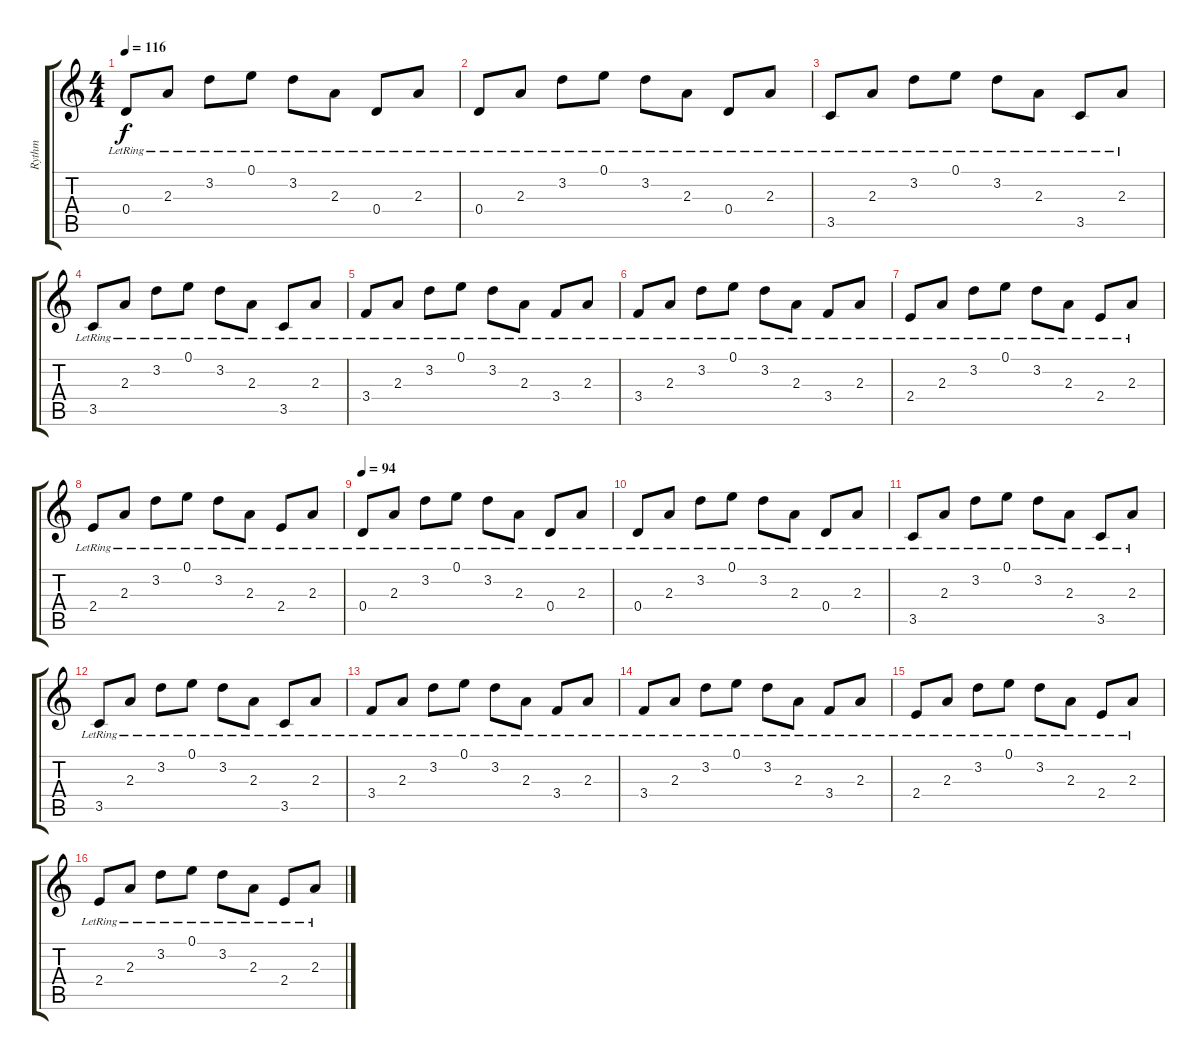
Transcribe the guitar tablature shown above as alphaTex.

\track ("Rythm" "Rythm") {instrument electricguitarclean}
\staff {score tabs}
\tuning (E4 B3 G3 D3 A2 E2) {hide}
\ts (4 4)
\tempo 116
\clef g2
\ks c
0.4{lr}.8{dy f} 2.3{lr}.8 3.2{lr}.8 0.1{lr}.8 3.2{lr}.8 2.3{lr}.8 0.4{lr}.8 2.3{lr}.8 |
0.4{lr}.8 2.3{lr}.8 3.2{lr}.8 0.1{lr}.8 3.2{lr}.8 2.3{lr}.8 0.4{lr}.8 2.3{lr}.8 |
3.5{lr}.8 2.3{lr}.8 3.2{lr}.8 0.1{lr}.8 3.2{lr}.8 2.3{lr}.8 3.5{lr}.8 2.3{lr}.8 |
3.5{lr}.8 2.3{lr}.8 3.2{lr}.8 0.1{lr}.8 3.2{lr}.8 2.3{lr}.8 3.5{lr}.8 2.3{lr}.8 |
3.4{lr}.8 2.3{lr}.8 3.2{lr}.8 0.1{lr}.8 3.2{lr}.8 2.3{lr}.8 3.4{lr}.8 2.3{lr}.8 |
3.4{lr}.8 2.3{lr}.8 3.2{lr}.8 0.1{lr}.8 3.2{lr}.8 2.3{lr}.8 3.4{lr}.8 2.3{lr}.8 |
2.4{lr}.8 2.3{lr}.8 3.2{lr}.8 0.1{lr}.8 3.2{lr}.8 2.3{lr}.8 2.4{lr}.8 2.3{lr}.8 |
2.4{lr}.8 2.3{lr}.8 3.2{lr}.8 0.1{lr}.8 3.2{lr}.8 2.3{lr}.8 2.4{lr}.8 2.3{lr}.8 |
\tempo 94
0.4{lr}.8 2.3{lr}.8 3.2{lr}.8 0.1{lr}.8 3.2{lr}.8 2.3{lr}.8 0.4{lr}.8 2.3{lr}.8 |
0.4{lr}.8 2.3{lr}.8 3.2{lr}.8 0.1{lr}.8 3.2{lr}.8 2.3{lr}.8 0.4{lr}.8 2.3{lr}.8 |
3.5{lr}.8 2.3{lr}.8 3.2{lr}.8 0.1{lr}.8 3.2{lr}.8 2.3{lr}.8 3.5{lr}.8 2.3{lr}.8 |
3.5{lr}.8 2.3{lr}.8 3.2{lr}.8 0.1{lr}.8 3.2{lr}.8 2.3{lr}.8 3.5{lr}.8 2.3{lr}.8 |
3.4{lr}.8 2.3{lr}.8 3.2{lr}.8 0.1{lr}.8 3.2{lr}.8 2.3{lr}.8 3.4{lr}.8 2.3{lr}.8 |
3.4{lr}.8 2.3{lr}.8 3.2{lr}.8 0.1{lr}.8 3.2{lr}.8 2.3{lr}.8 3.4{lr}.8 2.3{lr}.8 |
2.4{lr}.8 2.3{lr}.8 3.2{lr}.8 0.1{lr}.8 3.2{lr}.8 2.3{lr}.8 2.4{lr}.8 2.3{lr}.8 |
2.4{lr}.8 2.3{lr}.8 3.2{lr}.8 0.1{lr}.8 3.2{lr}.8 2.3{lr}.8 2.4{lr}.8 2.3{lr}.8
